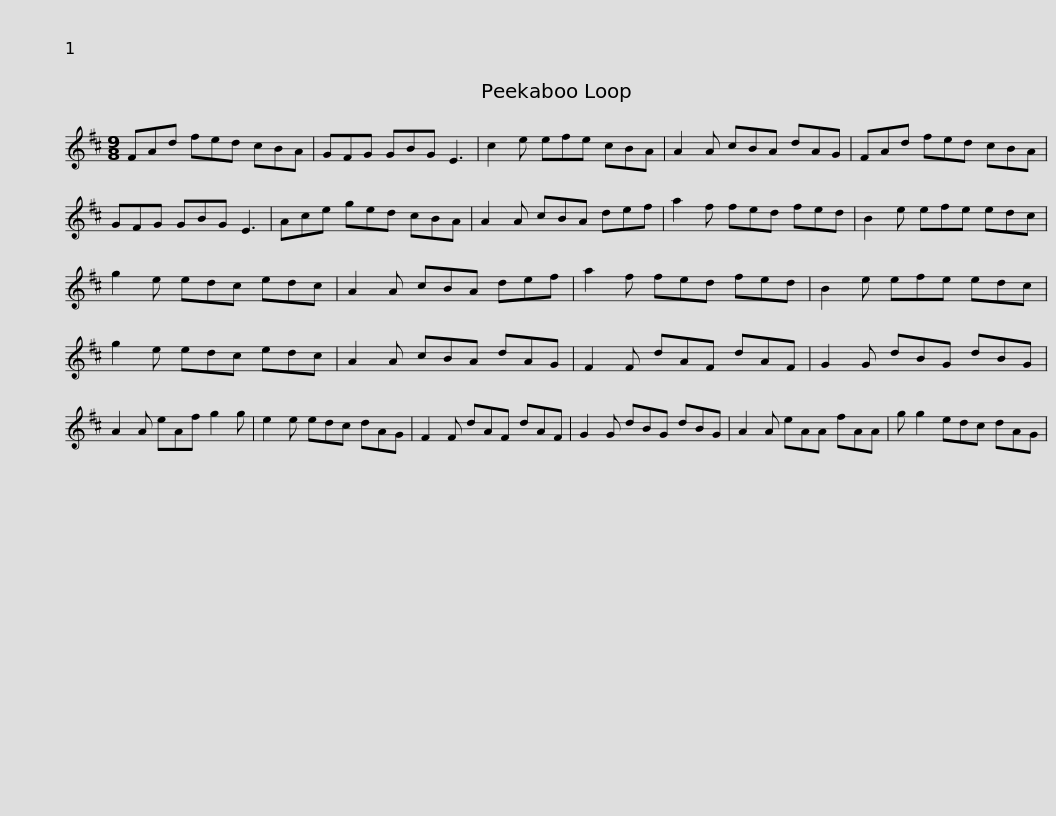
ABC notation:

X:1
L:1/8
M:9/8
I:linebreak $
K:D
V:1 treble
V:1
 FAd fed cBA | GFG GBG E3 | c2 e efe cBA | A2 A cBA dAG | FAd fed cBA |$ %5
 GFG GBG E3 | Ace ged cBA | A2 A cBA def | a2 f fed fed | B2 e efe edc |$ %10
 g2 e edc edc | A2 A cBA def | a2 f fed fed | B2 e efe edc | g2 e edc edc |$ %15
 A2 A cBA dAG | F2 F dAF dAF | G2 G dBG dBG | A2 A eAf g2 g | e2 e edc dAG |$ %20
 F2 F dAF dAF | G2 G dBG dBG | A2 A eAA fAA | g g2 edc dAG | %24
